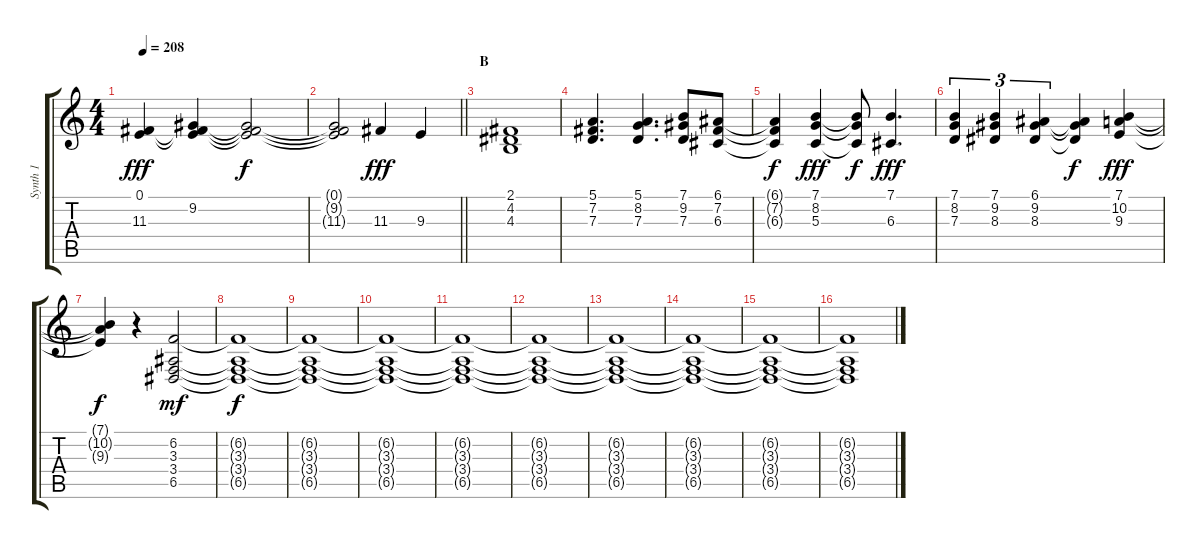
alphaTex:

\track ("Synth 1" "Synth 1") {instrument stringensemble1}
\staff {score tabs}
\tuning (E4 B3 G3 D3 A2 E2) {hide}
\ts (4 4)
\tempo 208
\clef g2
\ks c
(0.1 11.3).4{dy fff} (0.1{t} 9.2 11.3{t}).4 (0.1{t} 9.2{t} 11.3{t}).2{dy f} |
\barLineRight lightlight
(0.1{t} 9.2{t} 11.3{t}).2 11.3.4{dy fff} 9.3.4 |
\section ("" "B")
(2.1 4.2 4.3).1 |
(5.1 7.2 7.3).4{d} (5.1 8.2 7.3).4{d} (7.1 9.2 7.3).8 (6.1 7.2 6.3).8 |
(6.1{t} 7.2{t} 6.3{t}).4{dy f} (7.1 8.2 5.3).4{dy fff} (7.1{t} 8.2{t} 5.3{t}).8{dy f} (7.1 6.3).4{d dy fff} |
(7.1 8.2 7.3).4{tu (3 2)} (7.1 9.2 8.3).4{tu (3 2)} (6.1 9.2 8.3).4{tu (3 2)} (6.1{t} 9.2{t} 8.3{t}).4{dy f} (7.1 10.2 9.3).4{dy fff} |
(7.1{t} 10.2{t} 9.3{t}).4{dy f} r.4 (6.2 3.3 3.4 6.5).2{dy mf} |
(6.2{t} 3.3{t} 3.4{t} 6.5{t}).1{dy f} |
(6.2{t} 3.3{t} 3.4{t} 6.5{t}).1 |
(6.2{t} 3.3{t} 3.4{t} 6.5{t}).1 |
(6.2{t} 3.3{t} 3.4{t} 6.5{t}).1 |
(6.2{t} 3.3{t} 3.4{t} 6.5{t}).1 |
(6.2{t} 3.3{t} 3.4{t} 6.5{t}).1 |
(6.2{t} 3.3{t} 3.4{t} 6.5{t}).1 |
(6.2{t} 3.3{t} 3.4{t} 6.5{t}).1 |
(6.2{t} 3.3{t} 3.4{t} 6.5{t}).1
